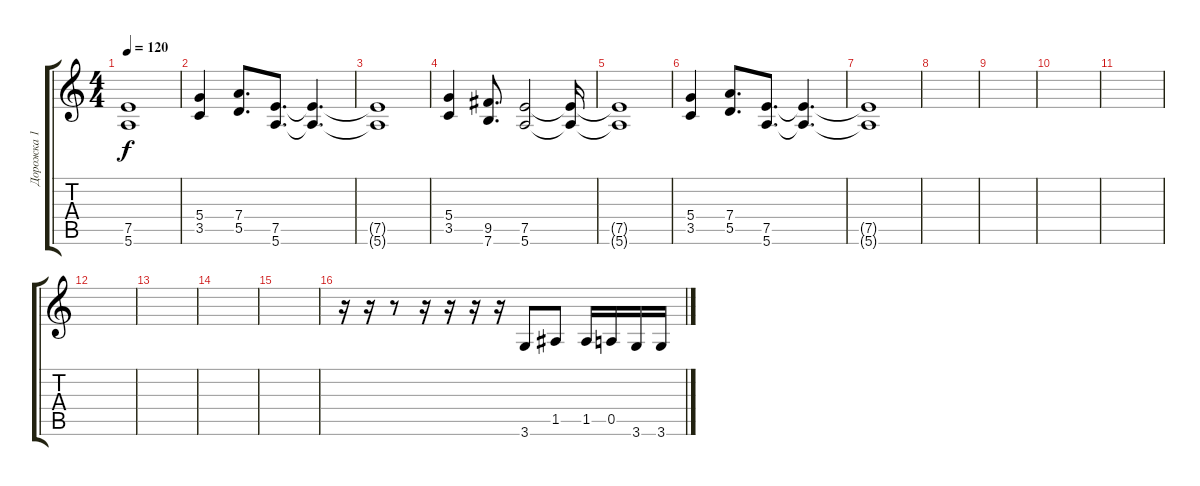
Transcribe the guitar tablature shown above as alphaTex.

\track ("Дорожка 1" "Дорожка 1") {instrument overdrivenguitar}
\staff {score tabs}
\tuning (E4 B3 G3 D3 A2 E2) {hide}
\ts (4 4)
\tempo 120
\clef g2
\ks c
(7.5{t} 5.6{t}).1{dy f} |
(5.4 3.5).4 (7.4 5.5).8{d} (7.5 5.6).8{d} (7.5{t} 5.6{t}).4{d} |
(7.5{t} 5.6{t}).1 |
(5.4 3.5).4 (9.5 7.6).8{d} (7.5 5.6).2 (7.5{t} 5.6{t}).16 |
(7.5{t} 5.6{t}).1 |
(5.4 3.5).4 (7.4 5.5).8{d} (7.5 5.6).8{d} (7.5{t} 5.6{t}).4{d} |
(7.5{t} 5.6{t}).1 |
|
|
|
|
|
|
|
|
r.16 r.16 r.8 r.16 r.16 r.16 r.16 3.6.8 1.5.8 1.5.16 0.5.16 3.6.16 3.6.16
